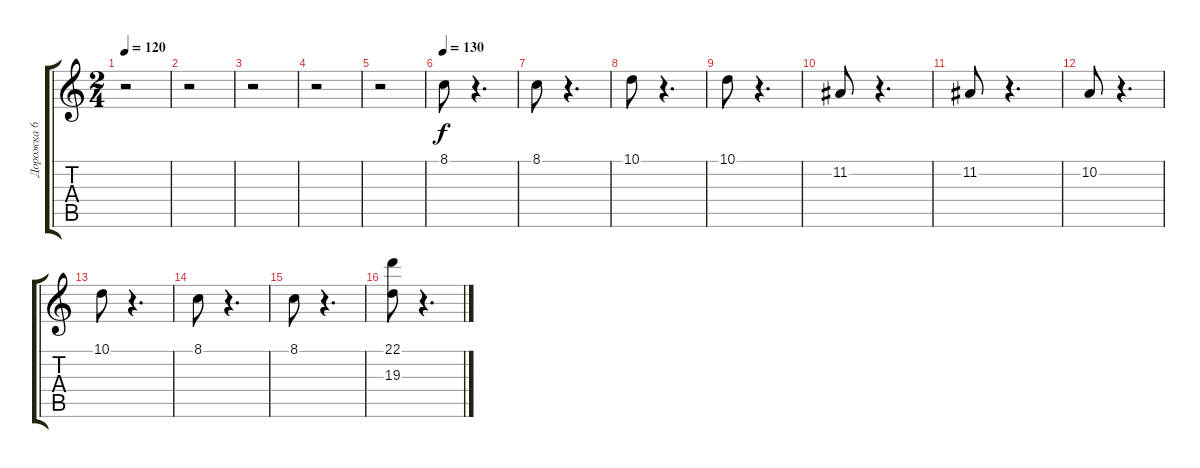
\track ("Дорожка 6" "Дорожка 6") {instrument lead3calliope}
\staff {score tabs}
\tuning (E4 B3 G3 D3 A2 E2) {hide}
\ts (2 4)
\tempo 120
\clef g2
\ks c
r.2{dy f} |
r.2 |
r.2 |
r.2 |
r.2 |
\tempo 130
8.1.8 r.4{d} |
8.1.8 r.4{d} |
10.1.8 r.4{d} |
10.1.8 r.4{d} |
11.2.8 r.4{d} |
11.2.8 r.4{d} |
10.2.8 r.4{d} |
10.1.8 r.4{d} |
8.1.8 r.4{d} |
8.1.8 r.4{d} |
(22.1 19.3).8 r.4{d}
